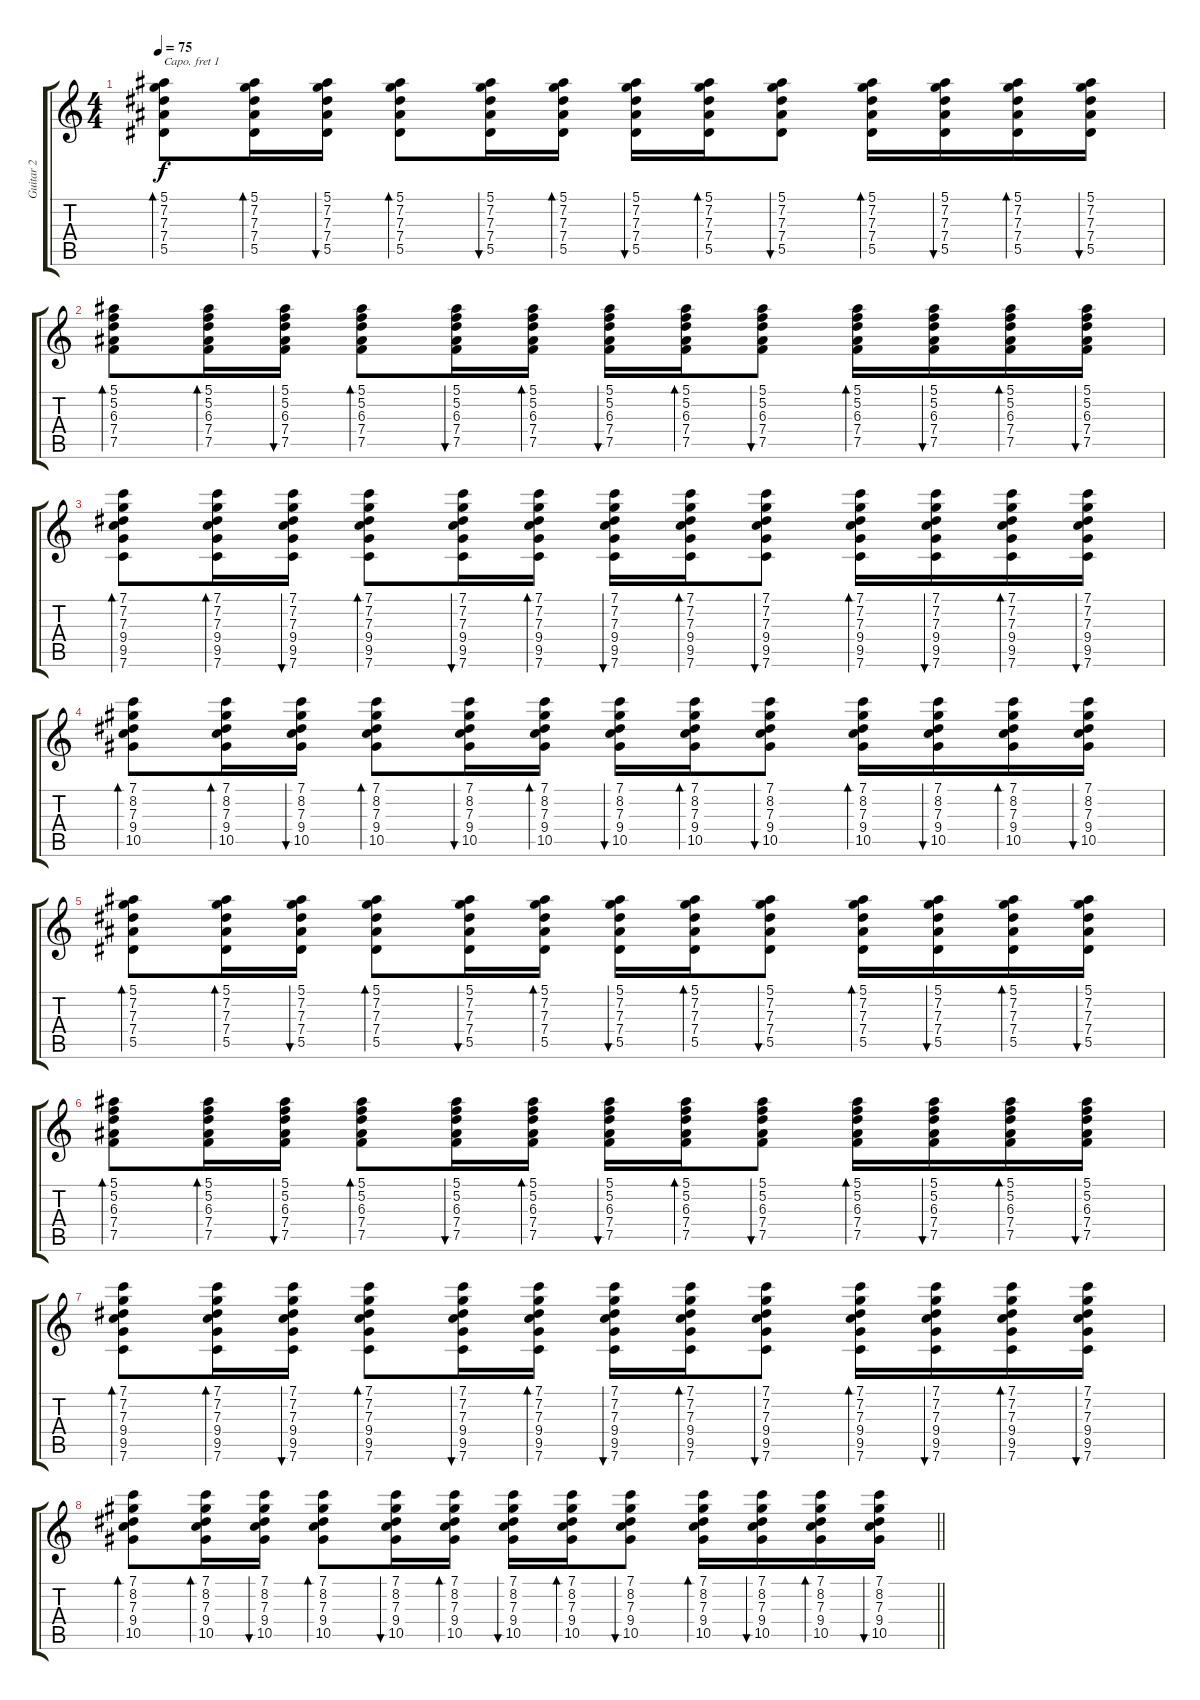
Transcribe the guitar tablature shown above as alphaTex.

\track ("Guitar 2" "Guitar 2") {instrument acousticguitarsteel}
\staff {score tabs}
\capo 1
\tuning (E4 B3 G3 D3 A2 E2) {hide}
\ts (4 4)
\tempo 75
\clef g2
\ks c
(5.1 7.2 7.3 7.4 5.5).8{bd 30 dy f} (5.1 7.2 7.3 7.4 5.5).16{bd 30} (5.1 7.2 7.3 7.4 5.5).16{bu 30} (5.1 7.2 7.3 7.4 5.5).8{bd 30} (5.1 7.2 7.3 7.4 5.5).16{bu 30} (5.1 7.2 7.3 7.4 5.5).16{bd 30} (5.1 7.2 7.3 7.4 5.5).16{bu 30} (5.1 7.2 7.3 7.4 5.5).16{bd 30} (5.1 7.2 7.3 7.4 5.5).8{bu 30} (5.1 7.2 7.3 7.4 5.5).16{bd 30} (5.1 7.2 7.3 7.4 5.5).16{bu 30} (5.1 7.2 7.3 7.4 5.5).16{bd 30} (5.1 7.2 7.3 7.4 5.5).16{bu 30} |
(5.1 5.2 6.3 7.4 7.5).8{bd 30} (5.1 5.2 6.3 7.4 7.5).16{bd 30} (5.1 5.2 6.3 7.4 7.5).16{bu 30} (5.1 5.2 6.3 7.4 7.5).8{bd 30} (5.1 5.2 6.3 7.4 7.5).16{bu 30} (5.1 5.2 6.3 7.4 7.5).16{bd 30} (5.1 5.2 6.3 7.4 7.5).16{bu 30} (5.1 5.2 6.3 7.4 7.5).16{bd 30} (5.1 5.2 6.3 7.4 7.5).8{bu 30} (5.1 5.2 6.3 7.4 7.5).16{bd 30} (5.1 5.2 6.3 7.4 7.5).16{bu 30} (5.1 5.2 6.3 7.4 7.5).16{bd 30} (5.1 5.2 6.3 7.4 7.5).16{bu 30} |
(7.1 7.2 7.3 9.4 9.5 7.6).8{bd 30} (7.1 7.2 7.3 9.4 9.5 7.6).16{bd 30} (7.1 7.2 7.3 9.4 9.5 7.6).16{bu 30} (7.1 7.2 7.3 9.4 9.5 7.6).8{bd 30} (7.1 7.2 7.3 9.4 9.5 7.6).16{bu 30} (7.1 7.2 7.3 9.4 9.5 7.6).16{bd 30} (7.1 7.2 7.3 9.4 9.5 7.6).16{bu 30} (7.1 7.2 7.3 9.4 9.5 7.6).16{bd 30} (7.1 7.2 7.3 9.4 9.5 7.6).8{bu 30} (7.1 7.2 7.3 9.4 9.5 7.6).16{bd 30} (7.1 7.2 7.3 9.4 9.5 7.6).16{bu 30} (7.1 7.2 7.3 9.4 9.5 7.6).16{bd 30} (7.1 7.2 7.3 9.4 9.5 7.6).16{bu 30} |
(7.1 8.2 7.3 9.4 10.5).8{bd 30} (7.1 8.2 7.3 9.4 10.5).16{bd 30} (7.1 8.2 7.3 9.4 10.5).16{bu 30} (7.1 8.2 7.3 9.4 10.5).8{bd 30} (7.1 8.2 7.3 9.4 10.5).16{bu 30} (7.1 8.2 7.3 9.4 10.5).16{bd 30} (7.1 8.2 7.3 9.4 10.5).16{bu 30} (7.1 8.2 7.3 9.4 10.5).16{bd 30} (7.1 8.2 7.3 9.4 10.5).8{bu 30} (7.1 8.2 7.3 9.4 10.5).16{bd 30} (7.1 8.2 7.3 9.4 10.5).16{bu 30} (7.1 8.2 7.3 9.4 10.5).16{bd 30} (7.1 8.2 7.3 9.4 10.5).16{bu 30} |
(5.1 7.2 7.3 7.4 5.5).8{bd 30} (5.1 7.2 7.3 7.4 5.5).16{bd 30} (5.1 7.2 7.3 7.4 5.5).16{bu 30} (5.1 7.2 7.3 7.4 5.5).8{bd 30} (5.1 7.2 7.3 7.4 5.5).16{bu 30} (5.1 7.2 7.3 7.4 5.5).16{bd 30} (5.1 7.2 7.3 7.4 5.5).16{bu 30} (5.1 7.2 7.3 7.4 5.5).16{bd 30} (5.1 7.2 7.3 7.4 5.5).8{bu 30} (5.1 7.2 7.3 7.4 5.5).16{bd 30} (5.1 7.2 7.3 7.4 5.5).16{bu 30} (5.1 7.2 7.3 7.4 5.5).16{bd 30} (5.1 7.2 7.3 7.4 5.5).16{bu 30} |
(5.1 5.2 6.3 7.4 7.5).8{bd 30} (5.1 5.2 6.3 7.4 7.5).16{bd 30} (5.1 5.2 6.3 7.4 7.5).16{bu 30} (5.1 5.2 6.3 7.4 7.5).8{bd 30} (5.1 5.2 6.3 7.4 7.5).16{bu 30} (5.1 5.2 6.3 7.4 7.5).16{bd 30} (5.1 5.2 6.3 7.4 7.5).16{bu 30} (5.1 5.2 6.3 7.4 7.5).16{bd 30} (5.1 5.2 6.3 7.4 7.5).8{bu 30} (5.1 5.2 6.3 7.4 7.5).16{bd 30} (5.1 5.2 6.3 7.4 7.5).16{bu 30} (5.1 5.2 6.3 7.4 7.5).16{bd 30} (5.1 5.2 6.3 7.4 7.5).16{bu 30} |
(7.1 7.2 7.3 9.4 9.5 7.6).8{bd 30} (7.1 7.2 7.3 9.4 9.5 7.6).16{bd 30} (7.1 7.2 7.3 9.4 9.5 7.6).16{bu 30} (7.1 7.2 7.3 9.4 9.5 7.6).8{bd 30} (7.1 7.2 7.3 9.4 9.5 7.6).16{bu 30} (7.1 7.2 7.3 9.4 9.5 7.6).16{bd 30} (7.1 7.2 7.3 9.4 9.5 7.6).16{bu 30} (7.1 7.2 7.3 9.4 9.5 7.6).16{bd 30} (7.1 7.2 7.3 9.4 9.5 7.6).8{bu 30} (7.1 7.2 7.3 9.4 9.5 7.6).16{bd 30} (7.1 7.2 7.3 9.4 9.5 7.6).16{bu 30} (7.1 7.2 7.3 9.4 9.5 7.6).16{bd 30} (7.1 7.2 7.3 9.4 9.5 7.6).16{bu 30} |
\barLineRight lightlight
(7.1 8.2 7.3 9.4 10.5).8{bd 30} (7.1 8.2 7.3 9.4 10.5).16{bd 30} (7.1 8.2 7.3 9.4 10.5).16{bu 30} (7.1 8.2 7.3 9.4 10.5).8{bd 30} (7.1 8.2 7.3 9.4 10.5).16{bu 30} (7.1 8.2 7.3 9.4 10.5).16{bd 30} (7.1 8.2 7.3 9.4 10.5).16{bu 30} (7.1 8.2 7.3 9.4 10.5).16{bd 30} (7.1 8.2 7.3 9.4 10.5).8{bu 30} (7.1 8.2 7.3 9.4 10.5).16{bd 30} (7.1 8.2 7.3 9.4 10.5).16{bu 30} (7.1 8.2 7.3 9.4 10.5).16{bd 30} (7.1 8.2 7.3 9.4 10.5).16{bu 30}
